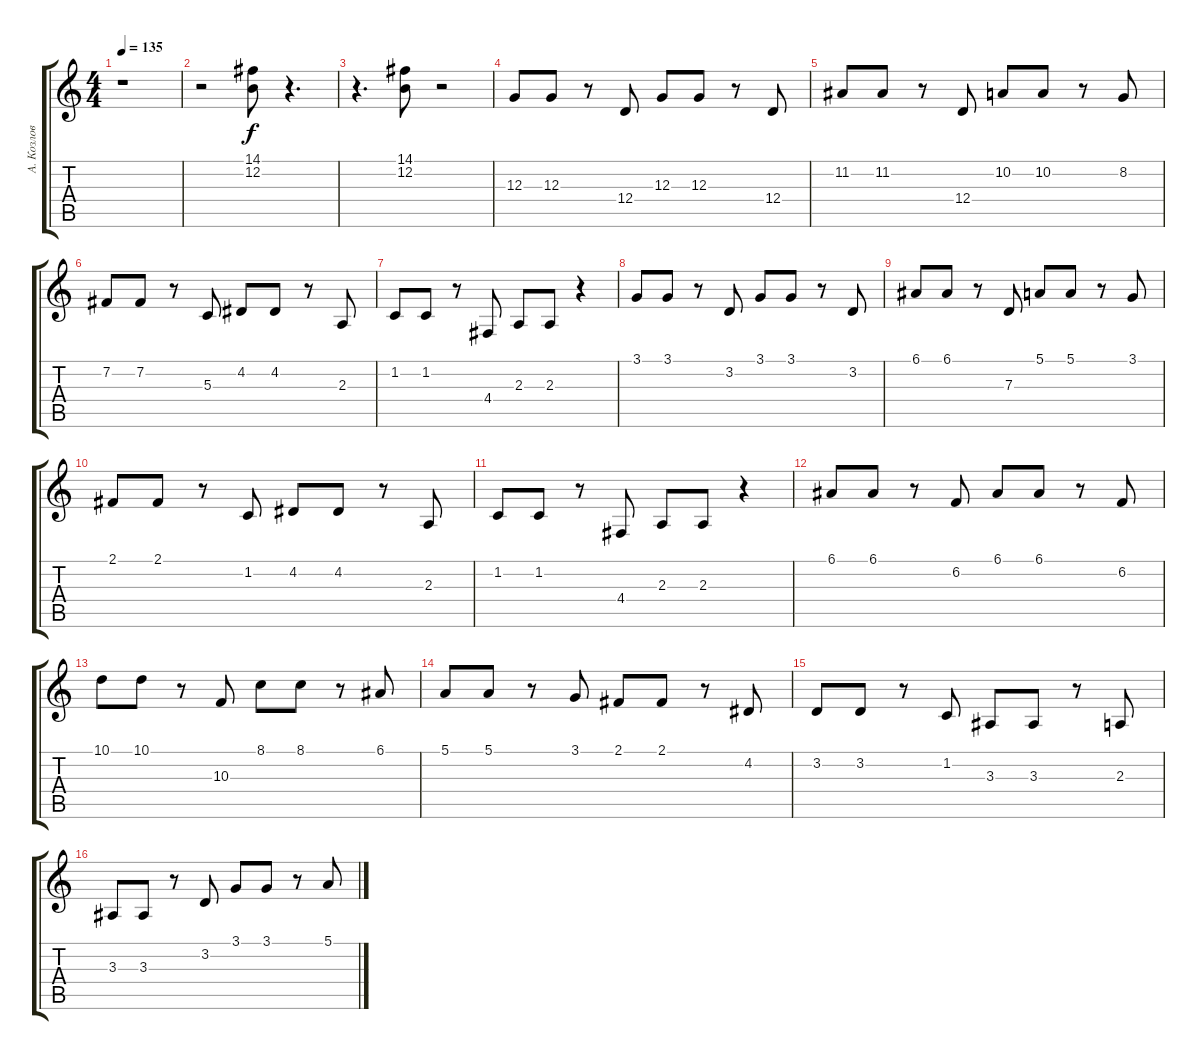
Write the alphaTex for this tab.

\track ("А. Козлов" "А. Козлов") {instrument orchestrahit}
\staff {score tabs}
\tuning (E4 B3 G3 D3 A2 E2) {hide}
\ts (4 4)
\tempo 135
\clef g2
\ks c
r.1{dy f} |
r.2 (14.1 12.2).8 r.4{d} |
r.4{d} (14.1 12.2).8 r.2 |
12.3.8{instrument trumpet} 12.3.8 r.8 12.4.8 12.3.8 12.3.8 r.8 12.4.8 |
11.2.8 11.2.8 r.8 12.4.8 10.2.8 10.2.8 r.8 8.2.8 |
7.2.8 7.2.8 r.8 5.3.8 4.2.8 4.2.8 r.8 2.3.8 |
1.2.8 1.2.8 r.8 4.4.8 2.3.8 2.3.8 r.4 |
3.1.8 3.1.8 r.8 3.2.8 3.1.8 3.1.8 r.8 3.2.8 |
6.1.8 6.1.8 r.8 7.3.8 5.1.8 5.1.8 r.8 3.1.8 |
2.1.8 2.1.8 r.8 1.2.8 4.2.8 4.2.8 r.8 2.3.8 |
1.2.8 1.2.8 r.8 4.4.8 2.3.8 2.3.8 r.4 |
6.1.8 6.1.8 r.8 6.2.8 6.1.8 6.1.8 r.8 6.2.8 |
10.1.8 10.1.8 r.8 10.3.8 8.1.8 8.1.8 r.8 6.1.8 |
5.1.8 5.1.8 r.8 3.1.8 2.1.8 2.1.8 r.8 4.2.8 |
3.2.8 3.2.8 r.8 1.2.8 3.3.8 3.3.8 r.8 2.3.8 |
3.3.8 3.3.8 r.8 3.2.8 3.1.8 3.1.8 r.8 5.1.8
